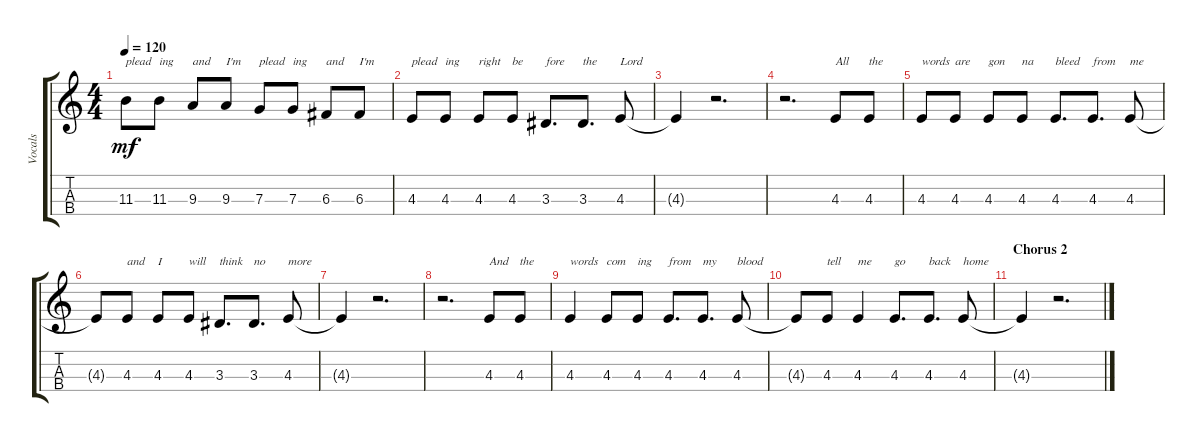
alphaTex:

\track ("Vocals" "Vocals") {instrument shamisen}
\staff {score tabs}
\tuning (A4 E4 C4 G4) {hide}
\ts (4 4)
\tempo 120
\clef g2
\ks c
11.3.8{txt "plead" dy mf} 11.3.8{txt "ing"} 9.3.8{txt "and"} 9.3.8{txt "I'm"} 7.3.8{txt "plead"} 7.3.8{txt "ing"} 6.3.8{txt "and"} 6.3.8{txt "I'm"} |
4.3.8{txt "plead"} 4.3.8{txt "ing"} 4.3.8{txt "right"} 4.3.8{txt "be"} 3.3.8{d txt "fore"} 3.3.8{d txt "the"} 4.3.8{txt "Lord"} |
4.3{t}.4 r.2{d} |
r.2{d} 4.3.8{txt "All"} 4.3.8{txt "the"} |
4.3.8{txt "words"} 4.3.8{txt "are"} 4.3.8{txt "gon"} 4.3.8{txt "na"} 4.3.8{d txt "bleed"} 4.3.8{d txt "from"} 4.3.8{txt "me"} |
4.3{t}.8 4.3.8{txt "and"} 4.3.8{txt "I"} 4.3.8{txt "will"} 3.3.8{d txt "think"} 3.3.8{d txt "no"} 4.3.8{txt "more"} |
4.3{t}.4 r.2{d} |
r.2{d} 4.3.8{txt "And"} 4.3.8{txt "the"} |
4.3.4{txt "words"} 4.3.8{txt "com"} 4.3.8{txt "ing"} 4.3.8{d txt "from"} 4.3.8{d txt "my"} 4.3.8{txt "blood"} |
4.3{t}.8 4.3.8{txt "tell"} 4.3.4{txt "me"} 4.3.8{d txt "go"} 4.3.8{d txt "back"} 4.3.8{txt "home"} |
\section ("" "Chorus 2")
4.3{t}.4 r.2{d}
